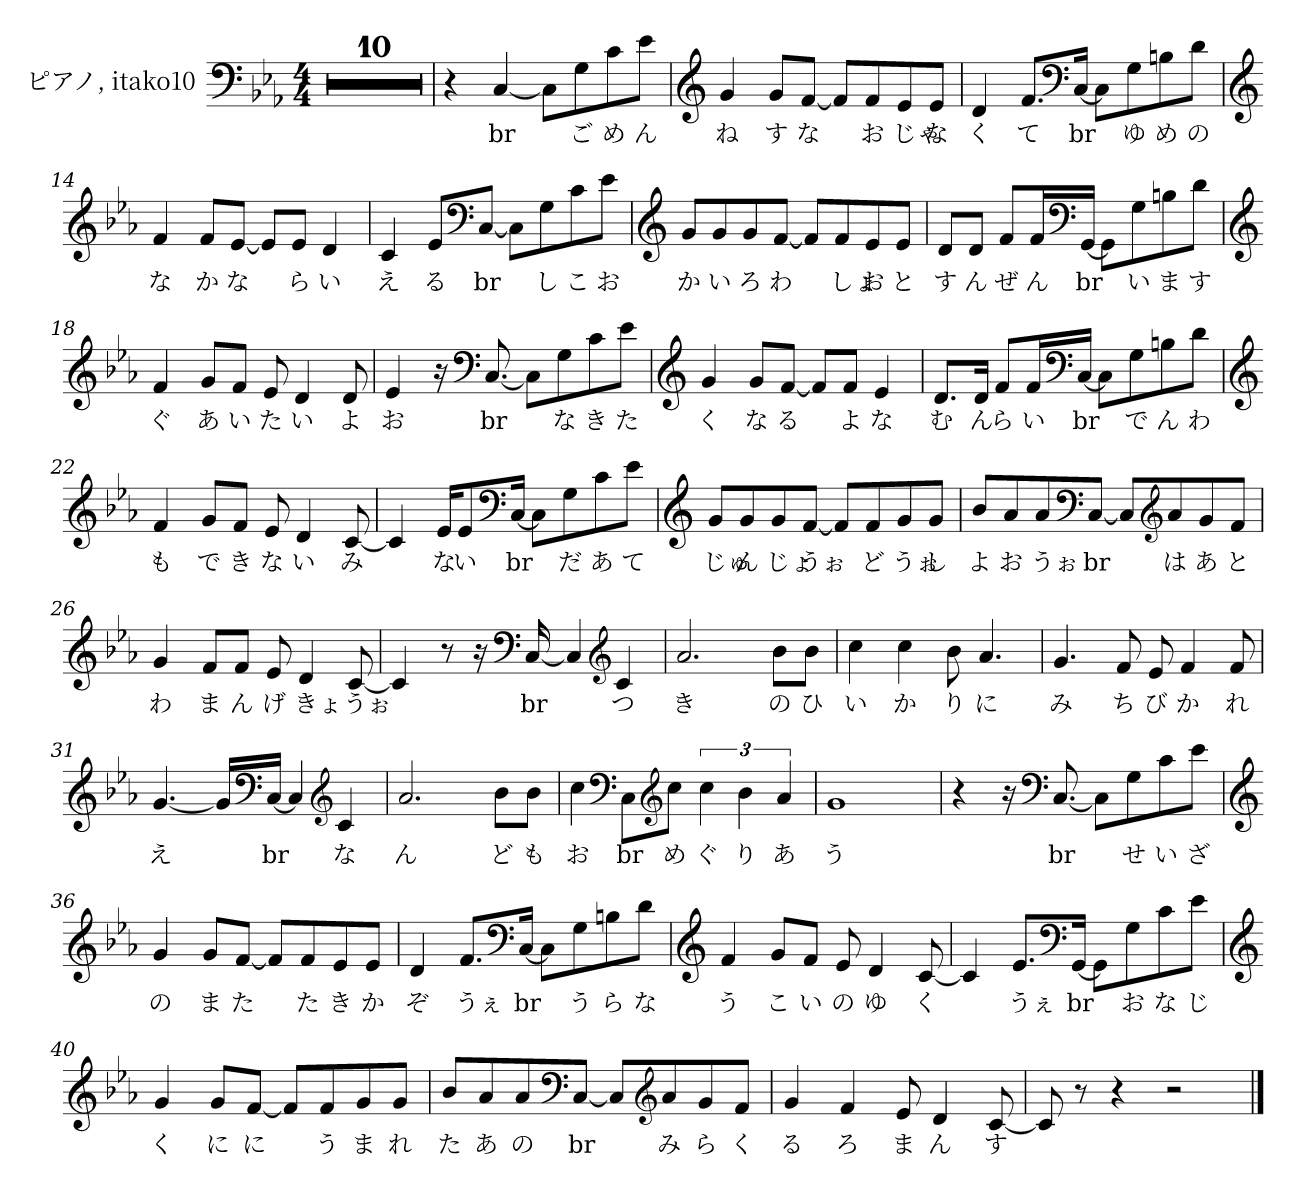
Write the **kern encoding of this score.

**kern	**text
*part1	*part1
*staff1	*staff1
*I"ピアノ, itako10	*
*clefF4	*
*k[b-e-a-]	*
*M4/4	*
*MM140	*
=1	=1
1r	.
=2	=2
1r	.
=3	=3
1r	.
=4	=4
1r	.
=5	=5
1r	.
=6	=6
1r	.
=7	=7
1r	.
=8	=8
1r	.
=9	=9
1r	.
=10	=10
1r	.
=11	=11
4r	.
!	!LO:LY:b
[4C/	br
8C\L]	.
!	!LO:LY:b
8G\	ご
!	!LO:LY:b
8c\	め
!	!LO:LY:b
8e-\J	ん
=12	=12
*clefG2	*
!	!LO:LY:b
4g/	ね
!	!LO:LY:b
8g/L	す
!	!LO:LY:b
[8f/J	な
8f/L]	.
!	!LO:LY:b
8f/	お
!	!LO:LY:b
8e-/	じゃ
!	!LO:LY:b
8e-/J	な
!!LO:LB:g=z
=13	=13
!	!LO:LY:b
4d/	く
!	!LO:LY:b
8.f/L	て
*clefF4	*
!	!LO:LY:b
[16C/Jk	br
8C\L]	.
!	!LO:LY:b
8G\	ゆ
!	!LO:LY:b
8Bn\	め
!	!LO:LY:b
8d\J	の
=14	=14
*clefG2	*
!	!LO:LY:b
4f/	な
!	!LO:LY:b
8f/L	か
!	!LO:LY:b
[8e-/J	な
8e-/L]	.
!	!LO:LY:b
8e-/J	ら
!	!LO:LY:b
4d/	い
=15	=15
!	!LO:LY:b
4c/	え
!	!LO:LY:b
8e-/L	る
*clefF4	*
!	!LO:LY:b
[8C/J	br
8C\L]	.
!	!LO:LY:b
8G\	し
!	!LO:LY:b
8c\	こ
!	!LO:LY:b
8e-\J	お
=16	=16
*clefG2	*
!	!LO:LY:b
8g/L	か
!	!LO:LY:b
8g/	い
!	!LO:LY:b
8g/	ろ
!	!LO:LY:b
[8f/J	わ
8f/L]	.
!	!LO:LY:b
8f/	しょ
!	!LO:LY:b
8e-/	お
!	!LO:LY:b
8e-/J	と
!!LO:LB:g=z
=17	=17
!	!LO:LY:b
8d/L	す
!	!LO:LY:b
8d/J	ん
!	!LO:LY:b
8f/L	ぜ
!	!LO:LY:b
16f/L	ん
*clefF4	*
!	!LO:LY:b
[16GG/JJ	br
8GG\L]	.
!	!LO:LY:b
8G\	い
!	!LO:LY:b
8Bn\	ま
!	!LO:LY:b
8d\J	す
=18	=18
*clefG2	*
!	!LO:LY:b
4f/	ぐ
!	!LO:LY:b
8g/L	あ
!	!LO:LY:b
8f/J	い
!	!LO:LY:b
8e-/	た
!	!LO:LY:b
4d/	い
!	!LO:LY:b
8d/	よ
=19	=19
!	!LO:LY:b
4e-/	お
16r	.
*clefF4	*
!	!LO:LY:b
[8.C/	br
8C\L]	.
!	!LO:LY:b
8G\	な
!	!LO:LY:b
8c\	き
!	!LO:LY:b
8e-\J	た
=20	=20
*clefG2	*
!	!LO:LY:b
4g/	く
!	!LO:LY:b
8g/L	な
!	!LO:LY:b
[8f/J	る
8f/L]	.
!	!LO:LY:b
8f/J	よ
!	!LO:LY:b
4e-/	な
!!LO:LB:g=z
=21	=21
!	!LO:LY:b
8.d/L	む
!	!LO:LY:b
16d/Jk	ん
!	!LO:LY:b
8f/L	ら
!	!LO:LY:b
16f/L	い
*clefF4	*
!	!LO:LY:b
[16C/JJ	br
8C\L]	.
!	!LO:LY:b
8G\	で
!	!LO:LY:b
8Bn\	ん
!	!LO:LY:b
8d\J	わ
=22	=22
*clefG2	*
!	!LO:LY:b
4f/	も
!	!LO:LY:b
8g/L	で
!	!LO:LY:b
8f/J	き
!	!LO:LY:b
8e-/	な
!	!LO:LY:b
4d/	い
!	!LO:LY:b
[8c/	み
=23	=23
4c/]	.
!	!LO:LY:b
16e-/KL	な
!	!LO:LY:b
8e-/	い
*clefF4	*
!	!LO:LY:b
[16C/Jk	br
8C\L]	.
!	!LO:LY:b
8G\	だ
!	!LO:LY:b
8c\	あ
!	!LO:LY:b
8e-\J	て
!!LO:LB:g=z
=24	=24
*clefG2	*
!	!LO:LY:b
8g/L	じゅ
!	!LO:LY:b
8g/	ん
!	!LO:LY:b
8g/	じょ
!	!LO:LY:b
[8f/J	うぉ
8f/L]	.
!	!LO:LY:b
8f/	ど
!	!LO:LY:b
8g/	うぉ
!	!LO:LY:b
8g/J	し
=25	=25
!	!LO:LY:b
8b-/L	よ
!	!LO:LY:b
8a-/	お
!	!LO:LY:b
8a-/	うぉ
*clefF4	*
!	!LO:LY:b
[8C/J	br
8C/L]	.
*clefG2	*
!	!LO:LY:b
8a-/	は
!	!LO:LY:b
8g/	あ
!	!LO:LY:b
8f/J	と
=26	=26
!	!LO:LY:b
4g/	わ
!	!LO:LY:b
8f/L	ま
!	!LO:LY:b
8f/J	ん
!	!LO:LY:b
8e-/	げ
!	!LO:LY:b
4d/	きょ
!	!LO:LY:b
[8c/	うぉ
!!LO:LB:g=z
=27	=27
4c/]	.
8r	.
16r	.
*clefF4	*
!	!LO:LY:b
[16C/	br
4C/]	.
*clefG2	*
!	!LO:LY:b
4c/	つ
=28	=28
!	!LO:LY:b
2.a-/	き
!	!LO:LY:b
8b-\L	の
!	!LO:LY:b
8b-\J	ひ
=29	=29
!	!LO:LY:b
4cc\	い
!	!LO:LY:b
4cc\	か
!	!LO:LY:b
8b-\	り
!	!LO:LY:b
4.a-/	に
=30	=30
!	!LO:LY:b
4.g/	み
!	!LO:LY:b
8f/	ち
!	!LO:LY:b
8e-/	び
!	!LO:LY:b
4f/	か
!	!LO:LY:b
8f/	れ
=31	=31
!	!LO:LY:b
[4.g/	え
16g/LL]	.
*clefF4	*
!	!LO:LY:b
[16C/JJ	br
4C/]	.
*clefG2	*
!	!LO:LY:b
4c/	な
!!LO:LB:g=z
=32	=32
!	!LO:LY:b
2.a-/	ん
!	!LO:LY:b
8b-\L	ど
!	!LO:LY:b
8b-\J	も
=33	=33
!	!LO:LY:b
4cc\	お
*clefF4	*
!	!LO:LY:b
8C\L	br
*clefG2	*
!	!LO:LY:b
8cc\J	め
!	!LO:LY:b
6cc\	ぐ
!	!LO:LY:b
6b-\	り
!	!LO:LY:b
6a-/	あ
=34	=34
!	!LO:LY:b
1g	う
=35	=35
4r	.
16r	.
*clefF4	*
!	!LO:LY:b
[8.C/	br
8C\L]	.
!	!LO:LY:b
8G\	せ
!	!LO:LY:b
8c\	い
!	!LO:LY:b
8e-\J	ざ
=36	=36
*clefG2	*
!	!LO:LY:b
4g/	の
!	!LO:LY:b
8g/L	ま
!	!LO:LY:b
[8f/J	た
8f/L]	.
!	!LO:LY:b
8f/	た
!	!LO:LY:b
8e-/	き
!	!LO:LY:b
8e-/J	か
!!LO:LB:g=z
=37	=37
!	!LO:LY:b
4d/	ぞ
!	!LO:LY:b
8.f/L	うぇ
*clefF4	*
!	!LO:LY:b
[16C/Jk	br
8C\L]	.
!	!LO:LY:b
8G\	う
!	!LO:LY:b
8Bn\	ら
!	!LO:LY:b
8d\J	な
=38	=38
*clefG2	*
!	!LO:LY:b
4f/	う
!	!LO:LY:b
8g/L	こ
!	!LO:LY:b
8f/J	い
!	!LO:LY:b
8e-/	の
!	!LO:LY:b
4d/	ゆ
!	!LO:LY:b
[8c/	く
=39	=39
4c/]	.
!	!LO:LY:b
8.e-/L	うぇ
*clefF4	*
!	!LO:LY:b
[16GG/Jk	br
8GG\L]	.
!	!LO:LY:b
8G\	お
!	!LO:LY:b
8c\	な
!	!LO:LY:b
8e-\J	じ
=40	=40
*clefG2	*
!	!LO:LY:b
4g/	く
!	!LO:LY:b
8g/L	に
!	!LO:LY:b
[8f/J	に
8f/L]	.
!	!LO:LY:b
8f/	う
!	!LO:LY:b
8g/	ま
!	!LO:LY:b
8g/J	れ
!!LO:LB:g=z
=41	=41
!	!LO:LY:b
8b-/L	た
!	!LO:LY:b
8a-/	あ
!	!LO:LY:b
8a-/	の
*clefF4	*
!	!LO:LY:b
[8C/J	br
8C/L]	.
*clefG2	*
!	!LO:LY:b
8a-/	み
!	!LO:LY:b
8g/	ら
!	!LO:LY:b
8f/J	く
=42	=42
!	!LO:LY:b
4g/	る
!	!LO:LY:b
4f/	ろ
!	!LO:LY:b
8e-/	ま
!	!LO:LY:b
4d/	ん
!	!LO:LY:b
[8c/	す
=43	=43
8c/]	.
8r	.
4r	.
2r	.
==	==
*-	*-
